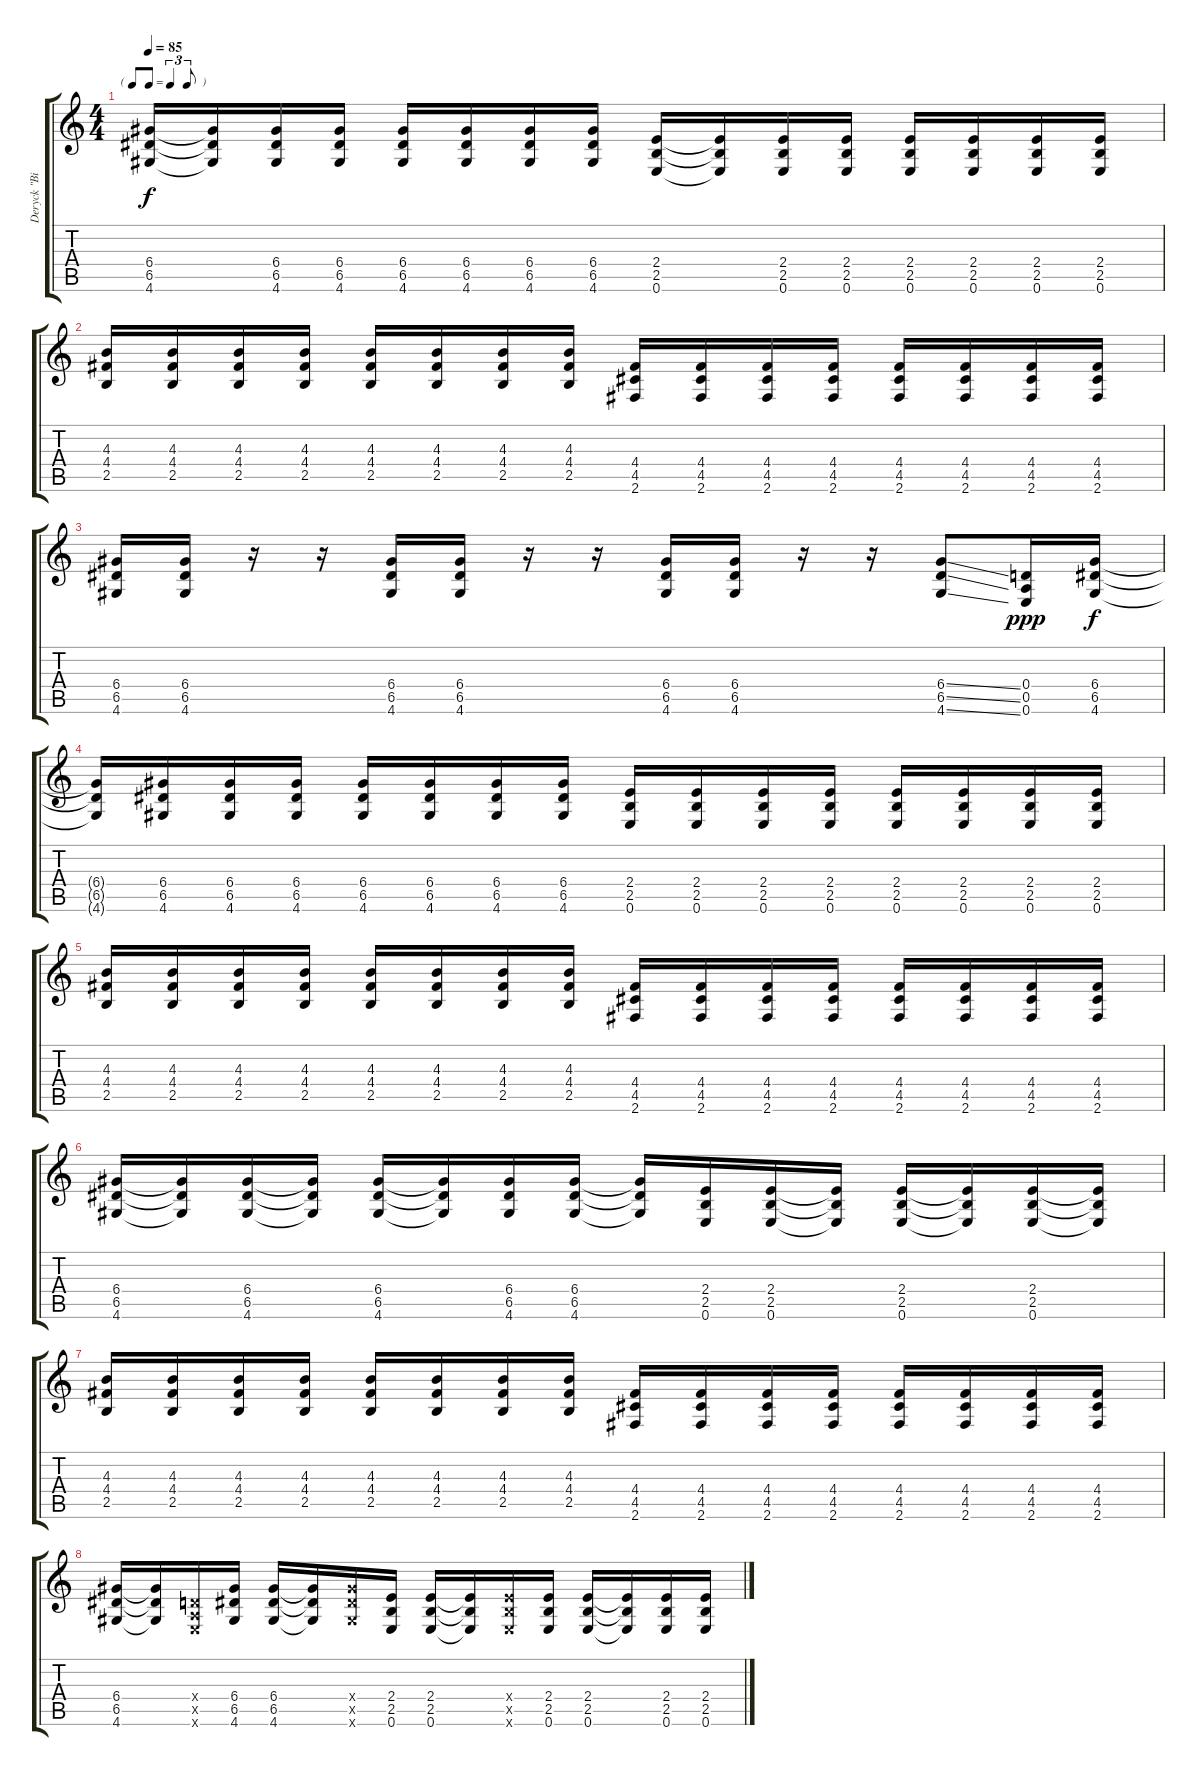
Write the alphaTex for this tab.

\track ("Deryck \"Bizzy D\" Whibley" "Deryck \"Bi") {instrument distortionguitar}
\staff {score tabs}
\tuning (E4 B3 G3 D3 A2 E2) {hide}
\ts (4 4)
\tf triplet8th
\tempo 85
\clef g2
\ks c
(6.4 6.5 4.6).16{dy f} (6.4{t} 6.5{t} 4.6{t}).16 (6.4 6.5 4.6).16 (6.4 6.5 4.6).16 (6.4 6.5 4.6).16 (6.4 6.5 4.6).16 (6.4 6.5 4.6).16 (6.4 6.5 4.6).16 (2.4 2.5 0.6).16 (2.4{t} 2.5{t} 0.6{t}).16 (2.4 2.5 0.6).16 (2.4 2.5 0.6).16 (2.4 2.5 0.6).16 (2.4 2.5 0.6).16 (2.4 2.5 0.6).16 (2.4 2.5 0.6).16 |
(4.3 4.4 2.5).16 (4.3 4.4 2.5).16 (4.3 4.4 2.5).16 (4.3 4.4 2.5).16 (4.3 4.4 2.5).16 (4.3 4.4 2.5).16 (4.3 4.4 2.5).16 (4.3 4.4 2.5).16 (4.4 4.5 2.6).16 (4.4 4.5 2.6).16 (4.4 4.5 2.6).16 (4.4 4.5 2.6).16 (4.4 4.5 2.6).16 (4.4 4.5 2.6).16 (4.4 4.5 2.6).16 (4.4 4.5 2.6).16 |
(6.4 6.5 4.6).16 (6.4 6.5 4.6).16 r.16 r.16 (6.4 6.5 4.6).16 (6.4 6.5 4.6).16 r.16 r.16 (6.4 6.5 4.6).16 (6.4 6.5 4.6).16 r.16 r.16 (6.4{ss} 6.5{ss} 4.6{ss}).8 (0.4 0.5 0.6).16{dy ppp} (6.4 6.5 4.6).16{dy f} |
(6.4{t} 6.5{t} 4.6{t}).16 (6.4 6.5 4.6).16 (6.4 6.5 4.6).16 (6.4 6.5 4.6).16 (6.4 6.5 4.6).16 (6.4 6.5 4.6).16 (6.4 6.5 4.6).16 (6.4 6.5 4.6).16 (2.4 2.5 0.6).16 (2.4 2.5 0.6).16 (2.4 2.5 0.6).16 (2.4 2.5 0.6).16 (2.4 2.5 0.6).16 (2.4 2.5 0.6).16 (2.4 2.5 0.6).16 (2.4 2.5 0.6).16 |
(4.3 4.4 2.5).16 (4.3 4.4 2.5).16 (4.3 4.4 2.5).16 (4.3 4.4 2.5).16 (4.3 4.4 2.5).16 (4.3 4.4 2.5).16 (4.3 4.4 2.5).16 (4.3 4.4 2.5).16 (4.4 4.5 2.6).16 (4.4 4.5 2.6).16 (4.4 4.5 2.6).16 (4.4 4.5 2.6).16 (4.4 4.5 2.6).16 (4.4 4.5 2.6).16 (4.4 4.5 2.6).16 (4.4 4.5 2.6).16 |
(6.4 6.5 4.6).16 (6.4{t} 6.5{t} 4.6{t}).16 (6.4 6.5 4.6).16 (6.4{t} 6.5{t} 4.6{t}).16 (6.4 6.5 4.6).16 (6.4{t} 6.5{t} 4.6{t}).16 (6.4 6.5 4.6).16 (6.4 6.5 4.6).16 (6.4{t} 6.5{t} 4.6{t}).16 (2.4 2.5 0.6).16 (2.4 2.5 0.6).16 (2.4{t} 2.5{t} 0.6{t}).16 (2.4 2.5 0.6).16 (2.4{t} 2.5{t} 0.6{t}).16 (2.4 2.5 0.6).16 (2.4{t} 2.5{t} 0.6{t}).16 |
(4.3 4.4 2.5).16 (4.3 4.4 2.5).16 (4.3 4.4 2.5).16 (4.3 4.4 2.5).16 (4.3 4.4 2.5).16 (4.3 4.4 2.5).16 (4.3 4.4 2.5).16 (4.3 4.4 2.5).16 (4.4 4.5 2.6).16 (4.4 4.5 2.6).16 (4.4 4.5 2.6).16 (4.4 4.5 2.6).16 (4.4 4.5 2.6).16 (4.4 4.5 2.6).16 (4.4 4.5 2.6).16 (4.4 4.5 2.6).16 |
(6.4 6.5 4.6).16 (6.4{t} 6.5{t} 4.6{t}).16 (0.4{x} 0.5{x} 0.6{x}).16 (6.4 6.5 4.6).16 (6.4 6.5 4.6).16 (6.4{t} 6.5{t} 4.6{t}).16 (6.4{x} 6.5{x} 4.6{x}).16 (2.4 2.5 0.6).16 (2.4 2.5 0.6).16 (2.4{t} 2.5{t} 0.6{t}).16 (2.4{x} 2.5{x} 0.6{x}).16 (2.4 2.5 0.6).16 (2.4 2.5 0.6).16 (2.4{t} 2.5{t} 0.6{t}).16 (2.4 2.5 0.6).16 (2.4 2.5 0.6).16
